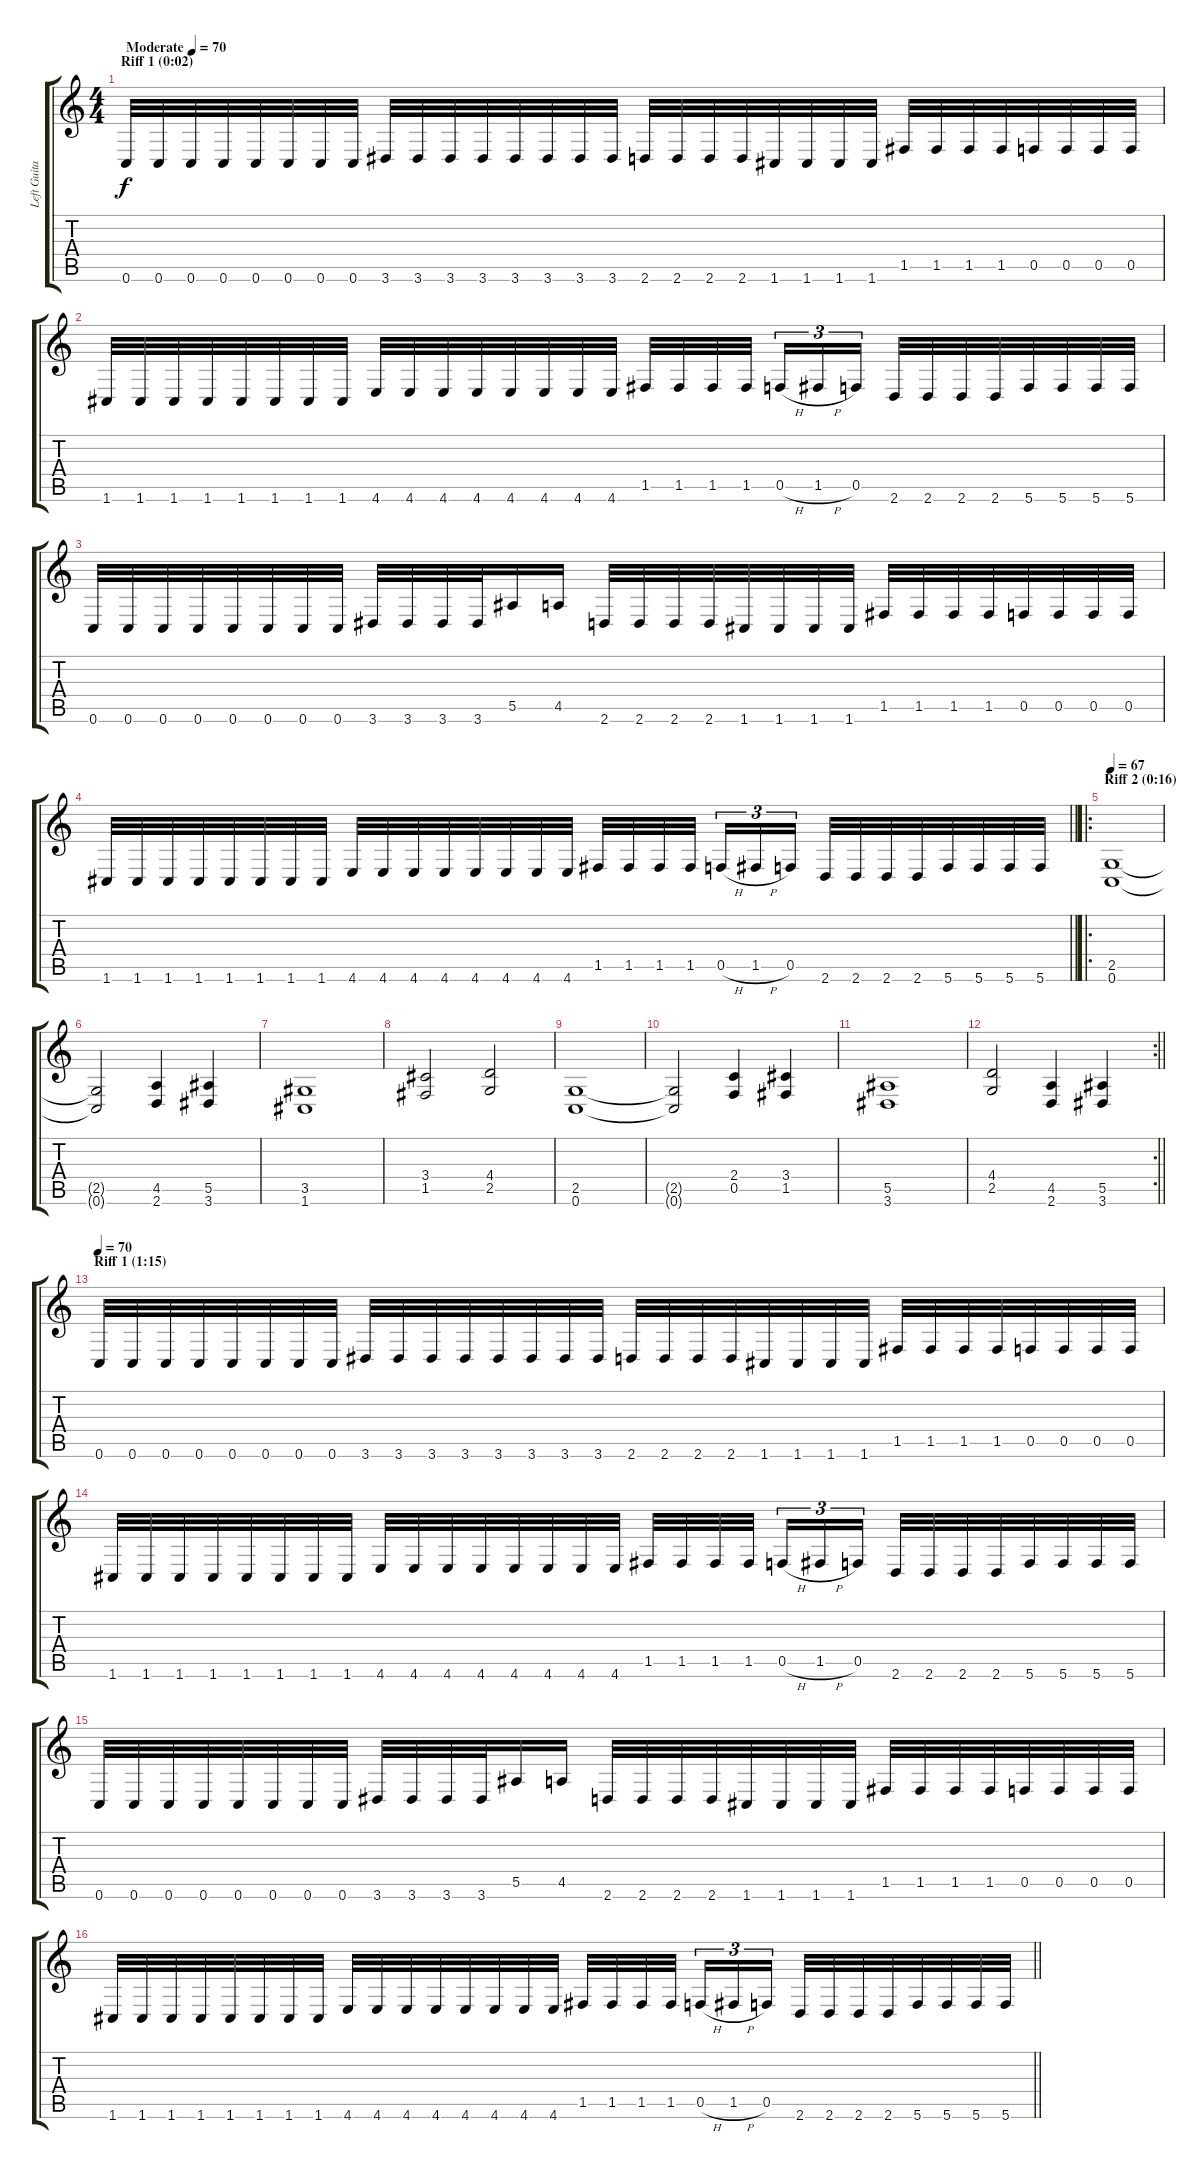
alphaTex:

\track ("Left Guitar" "Left Guita") {instrument overdrivenguitar}
\staff {score tabs}
\tuning (C4 G3 Eb3 Bb2 F2 C2) {hide}
\ts (4 4)
\section ("" "Riff 1 (0:02)")
\tempo (70 "Moderate")
\clef g2
\ks c
0.6.32{dy f instrument overdrivenguitar} 0.6.32 0.6.32 0.6.32 0.6.32 0.6.32 0.6.32 0.6.32 3.6.32 3.6.32 3.6.32 3.6.32 3.6.32 3.6.32 3.6.32 3.6.32 2.6.32 2.6.32 2.6.32 2.6.32 1.6.32 1.6.32 1.6.32 1.6.32 1.5.32 1.5.32 1.5.32 1.5.32 0.5.32 0.5.32 0.5.32 0.5.32 |
1.6.32 1.6.32 1.6.32 1.6.32 1.6.32 1.6.32 1.6.32 1.6.32 4.6.32 4.6.32 4.6.32 4.6.32 4.6.32 4.6.32 4.6.32 4.6.32 1.5.32 1.5.32 1.5.32 1.5.32{beam splitsecondary} 0.5{h}.16{tu (3 2)} 1.5{h}.16{tu (3 2)} 0.5.16{tu (3 2)} 2.6.32 2.6.32 2.6.32 2.6.32 5.6.32 5.6.32 5.6.32 5.6.32 |
0.6.32 0.6.32 0.6.32 0.6.32 0.6.32 0.6.32 0.6.32 0.6.32 3.6.32 3.6.32 3.6.32 3.6.32 5.5.16 4.5.16 2.6.32 2.6.32 2.6.32 2.6.32 1.6.32 1.6.32 1.6.32 1.6.32 1.5.32 1.5.32 1.5.32 1.5.32 0.5.32 0.5.32 0.5.32 0.5.32 |
\barLineRight lightlight
1.6.32 1.6.32 1.6.32 1.6.32 1.6.32 1.6.32 1.6.32 1.6.32 4.6.32 4.6.32 4.6.32 4.6.32 4.6.32 4.6.32 4.6.32 4.6.32 1.5.32 1.5.32 1.5.32 1.5.32{beam splitsecondary} 0.5{h}.16{tu (3 2)} 1.5{h}.16{tu (3 2)} 0.5.16{tu (3 2)} 2.6.32 2.6.32 2.6.32 2.6.32 5.6.32 5.6.32 5.6.32 5.6.32 |
\ro
\section ("" "Riff 2 (0:16)")
\tempo 67
(2.5 0.6).1 |
(2.5{t} 0.6{t}).2 (4.5 2.6).4 (5.5 3.6).4 |
(3.5 1.6).1 |
(3.4 1.5).2 (4.4 2.5).2 |
(2.5 0.6).1 |
(2.5{t} 0.6{t}).2 (2.4 0.5).4 (3.4 1.5).4 |
(5.5 3.6).1 |
\rc 2
\barLineRight lightlight
(4.4 2.5).2 (4.5 2.6).4 (5.5 3.6).4 |
\section ("" "Riff 1 (1:15)")
\tempo 70
0.6.32 0.6.32 0.6.32 0.6.32 0.6.32 0.6.32 0.6.32 0.6.32 3.6.32 3.6.32 3.6.32 3.6.32 3.6.32 3.6.32 3.6.32 3.6.32 2.6.32 2.6.32 2.6.32 2.6.32 1.6.32 1.6.32 1.6.32 1.6.32 1.5.32 1.5.32 1.5.32 1.5.32 0.5.32 0.5.32 0.5.32 0.5.32 |
1.6.32 1.6.32 1.6.32 1.6.32 1.6.32 1.6.32 1.6.32 1.6.32 4.6.32 4.6.32 4.6.32 4.6.32 4.6.32 4.6.32 4.6.32 4.6.32 1.5.32 1.5.32 1.5.32 1.5.32{beam splitsecondary} 0.5{h}.16{tu (3 2)} 1.5{h}.16{tu (3 2)} 0.5.16{tu (3 2)} 2.6.32 2.6.32 2.6.32 2.6.32 5.6.32 5.6.32 5.6.32 5.6.32 |
0.6.32 0.6.32 0.6.32 0.6.32 0.6.32 0.6.32 0.6.32 0.6.32 3.6.32 3.6.32 3.6.32 3.6.32 5.5.16 4.5.16 2.6.32 2.6.32 2.6.32 2.6.32 1.6.32 1.6.32 1.6.32 1.6.32 1.5.32 1.5.32 1.5.32 1.5.32 0.5.32 0.5.32 0.5.32 0.5.32 |
\barLineRight lightlight
1.6.32 1.6.32 1.6.32 1.6.32 1.6.32 1.6.32 1.6.32 1.6.32 4.6.32 4.6.32 4.6.32 4.6.32 4.6.32 4.6.32 4.6.32 4.6.32 1.5.32 1.5.32 1.5.32 1.5.32{beam splitsecondary} 0.5{h}.16{tu (3 2)} 1.5{h}.16{tu (3 2)} 0.5.16{tu (3 2)} 2.6.32 2.6.32 2.6.32 2.6.32 5.6.32 5.6.32 5.6.32 5.6.32
